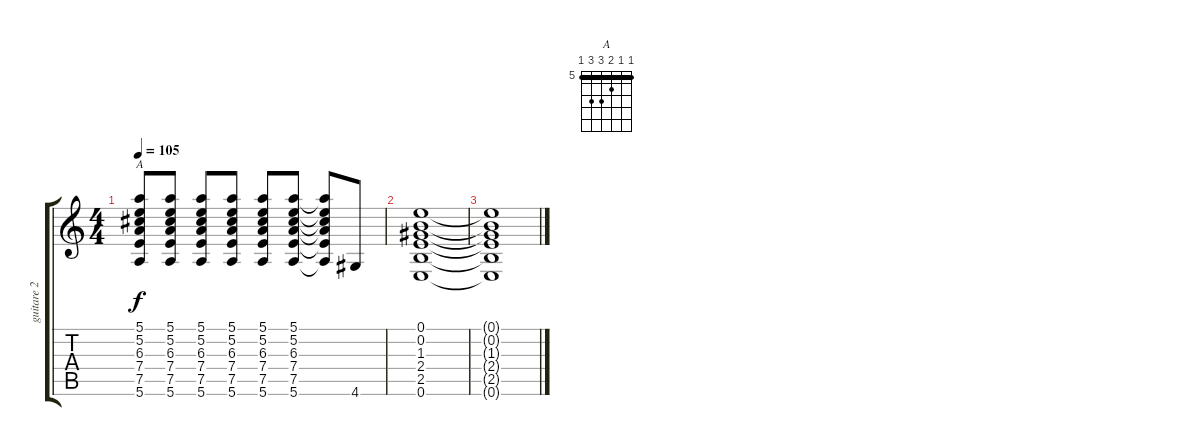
\track ("guitare 2" "guitare 2") {instrument electricguitarjazz}
\staff {score tabs}
\tuning (E4 B3 G3 D3 A2 E2) {hide}
\chord ("A" 5 5 6 7 7 5) {firstfret 5 barre 5}
\ts (4 4)
\tempo 105
\clef g2
\ks c
(5.1 5.2 6.3 7.4 7.5 5.6).8{ch "A" dy f} (5.1 5.2 6.3 7.4 7.5 5.6).8 (5.1 5.2 6.3 7.4 7.5 5.6).8 (5.1 5.2 6.3 7.4 7.5 5.6).8 (5.1 5.2 6.3 7.4 7.5 5.6).8 (5.1 5.2 6.3 7.4 7.5 5.6).8 (5.1{t} 5.2{t} 6.3{t} 7.4{t} 7.5{t} 5.6{t}).8 4.6.8 |
(0.1 0.2 1.3 2.4 2.5 0.6).1 |
(0.1{t} 0.2{t} 1.3{t} 2.4{t} 2.5{t} 0.6{t}).1
